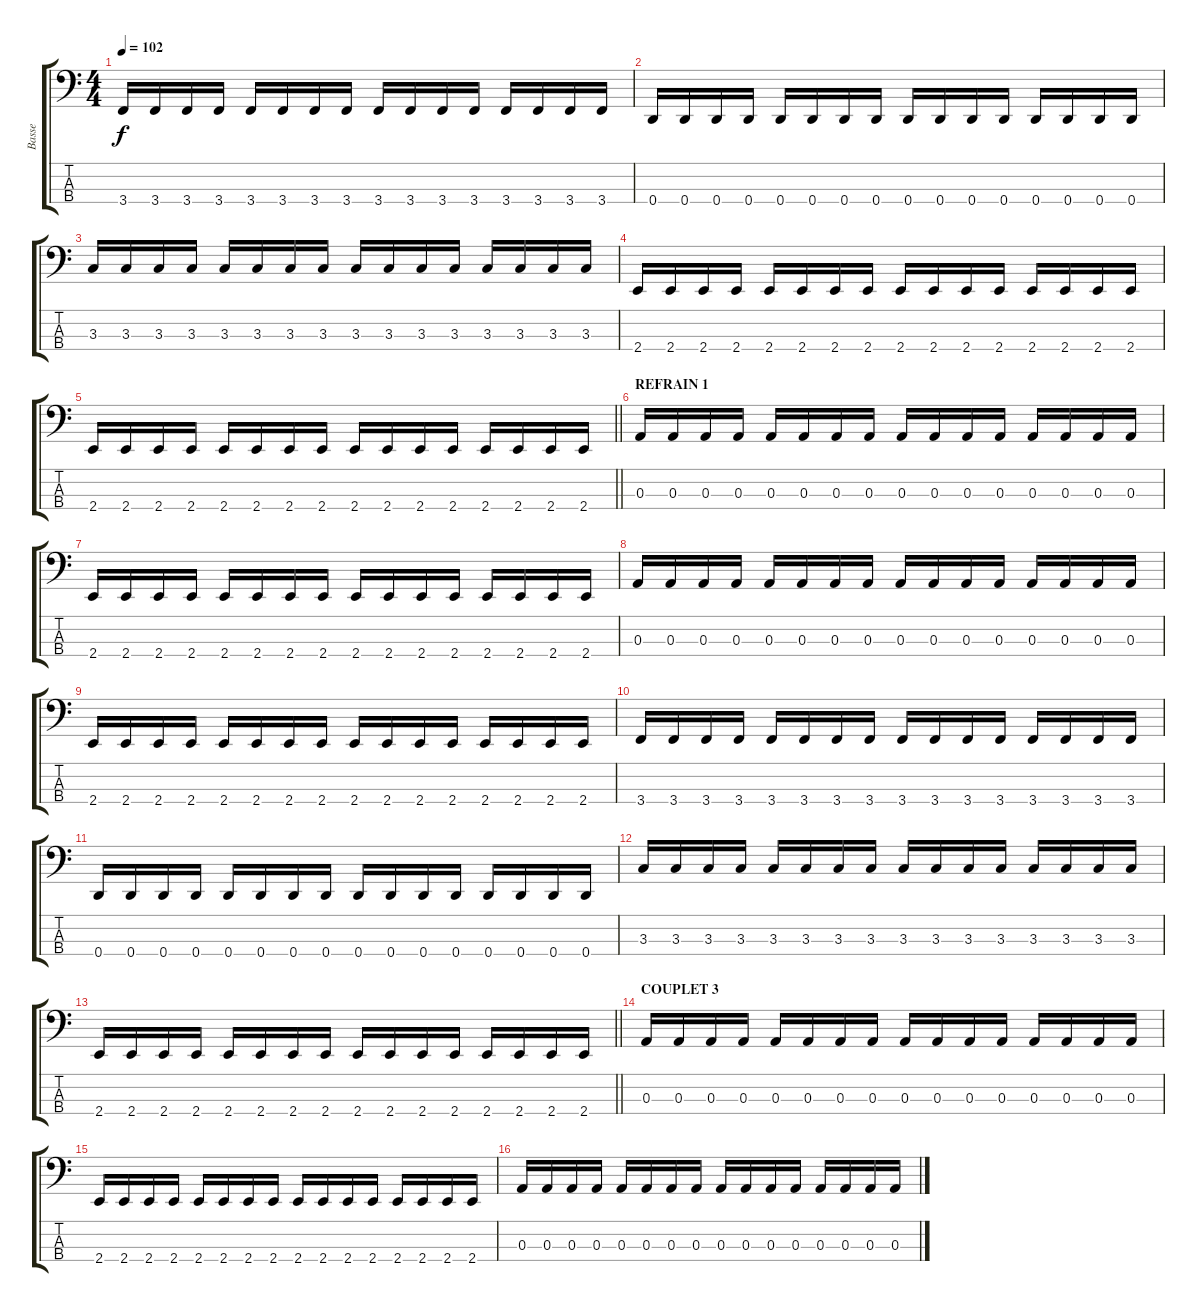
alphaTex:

\track ("Basse" "Basse") {instrument electricbassfinger}
\staff {score tabs}
\tuning (G2 D2 A1 D1) {hide}
\ts (4 4)
\tempo 102
\clef f4
\ks c
3.4.16{dy f} 3.4.16 3.4.16 3.4.16 3.4.16 3.4.16 3.4.16 3.4.16 3.4.16 3.4.16 3.4.16 3.4.16 3.4.16 3.4.16 3.4.16 3.4.16 |
0.4.16 0.4.16 0.4.16 0.4.16 0.4.16 0.4.16 0.4.16 0.4.16 0.4.16 0.4.16 0.4.16 0.4.16 0.4.16 0.4.16 0.4.16 0.4.16 |
3.3.16 3.3.16 3.3.16 3.3.16 3.3.16 3.3.16 3.3.16 3.3.16 3.3.16 3.3.16 3.3.16 3.3.16 3.3.16 3.3.16 3.3.16 3.3.16 |
2.4.16 2.4.16 2.4.16 2.4.16 2.4.16 2.4.16 2.4.16 2.4.16 2.4.16 2.4.16 2.4.16 2.4.16 2.4.16 2.4.16 2.4.16 2.4.16 |
\barLineRight lightlight
2.4.16 2.4.16 2.4.16 2.4.16 2.4.16 2.4.16 2.4.16 2.4.16 2.4.16 2.4.16 2.4.16 2.4.16 2.4.16 2.4.16 2.4.16 2.4.16 |
\section ("" "REFRAIN 1")
0.3.16 0.3.16 0.3.16 0.3.16 0.3.16 0.3.16 0.3.16 0.3.16 0.3.16 0.3.16 0.3.16 0.3.16 0.3.16 0.3.16 0.3.16 0.3.16 |
2.4.16 2.4.16 2.4.16 2.4.16 2.4.16 2.4.16 2.4.16 2.4.16 2.4.16 2.4.16 2.4.16 2.4.16 2.4.16 2.4.16 2.4.16 2.4.16 |
0.3.16 0.3.16 0.3.16 0.3.16 0.3.16 0.3.16 0.3.16 0.3.16 0.3.16 0.3.16 0.3.16 0.3.16 0.3.16 0.3.16 0.3.16 0.3.16 |
2.4.16 2.4.16 2.4.16 2.4.16 2.4.16 2.4.16 2.4.16 2.4.16 2.4.16 2.4.16 2.4.16 2.4.16 2.4.16 2.4.16 2.4.16 2.4.16 |
3.4.16 3.4.16 3.4.16 3.4.16 3.4.16 3.4.16 3.4.16 3.4.16 3.4.16 3.4.16 3.4.16 3.4.16 3.4.16 3.4.16 3.4.16 3.4.16 |
0.4.16 0.4.16 0.4.16 0.4.16 0.4.16 0.4.16 0.4.16 0.4.16 0.4.16 0.4.16 0.4.16 0.4.16 0.4.16 0.4.16 0.4.16 0.4.16 |
3.3.16 3.3.16 3.3.16 3.3.16 3.3.16 3.3.16 3.3.16 3.3.16 3.3.16 3.3.16 3.3.16 3.3.16 3.3.16 3.3.16 3.3.16 3.3.16 |
\barLineRight lightlight
2.4.16 2.4.16 2.4.16 2.4.16 2.4.16 2.4.16 2.4.16 2.4.16 2.4.16 2.4.16 2.4.16 2.4.16 2.4.16 2.4.16 2.4.16 2.4.16 |
\section ("" "COUPLET 3")
0.3.16 0.3.16 0.3.16 0.3.16 0.3.16 0.3.16 0.3.16 0.3.16 0.3.16 0.3.16 0.3.16 0.3.16 0.3.16 0.3.16 0.3.16 0.3.16 |
2.4.16 2.4.16 2.4.16 2.4.16 2.4.16 2.4.16 2.4.16 2.4.16 2.4.16 2.4.16 2.4.16 2.4.16 2.4.16 2.4.16 2.4.16 2.4.16 |
0.3.16 0.3.16 0.3.16 0.3.16 0.3.16 0.3.16 0.3.16 0.3.16 0.3.16 0.3.16 0.3.16 0.3.16 0.3.16 0.3.16 0.3.16 0.3.16
